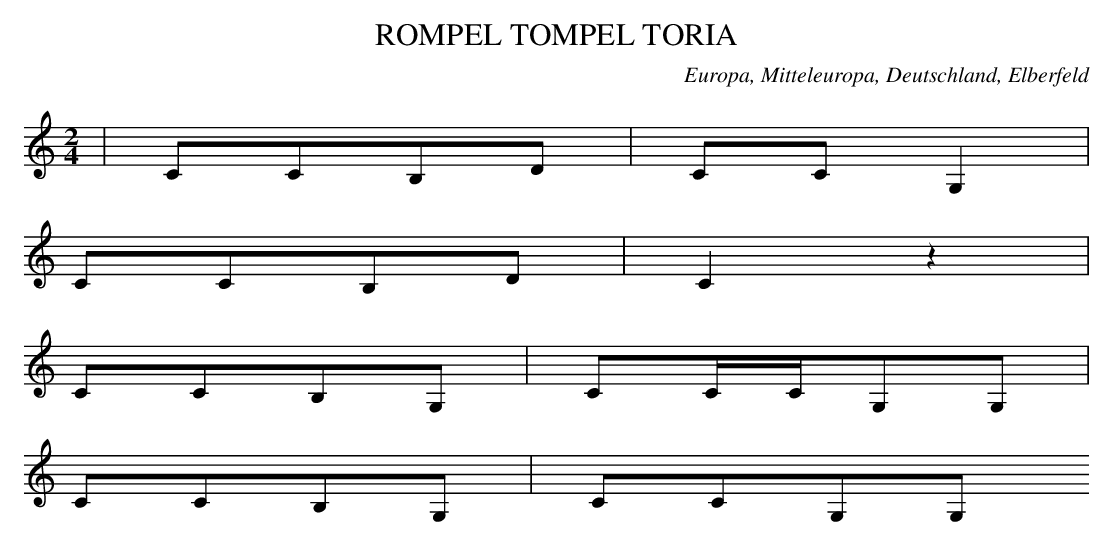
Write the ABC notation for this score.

X:1
T: ROMPEL TOMPEL TORIA
O: Europa, Mitteleuropa, Deutschland, Elberfeld
M: 2/4
L: 1/16
K: C
 | C2C2B,2D2 | C2C2G,4 |
C2C2B,2D2 | C4z4 |
C2C2B,2G,2 | C2CCG,2G,2 |
C2C2B,2G,2 | C2C2G,2G,2
